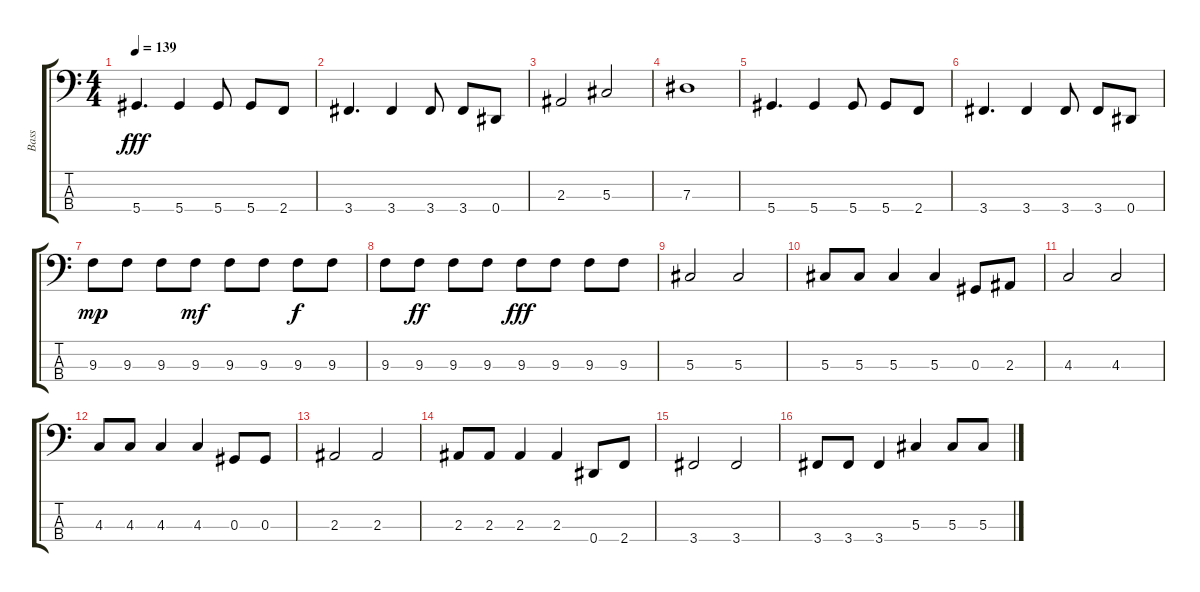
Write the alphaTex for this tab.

\track ("Bass" "Bass") {instrument electricbassfinger}
\staff {score tabs}
\tuning (Gb2 Db2 Ab1 Eb1) {hide}
\ts (4 4)
\tempo 139
\clef f4
\ks c
5.4.4{d dy fff} 5.4.4 5.4.8 5.4.8 2.4.8 |
3.4.4{d} 3.4.4 3.4.8 3.4.8 0.4.8 |
2.3.2 5.3.2 |
7.3.1 |
5.4.4{d} 5.4.4 5.4.8 5.4.8 2.4.8 |
3.4.4{d} 3.4.4 3.4.8 3.4.8 0.4.8 |
9.3.8{dy mp} 9.3.8 9.3.8 9.3.8{dy mf} 9.3.8 9.3.8 9.3.8{dy f} 9.3.8 |
9.3.8 9.3.8{dy ff} 9.3.8 9.3.8 9.3.8{dy fff} 9.3.8 9.3.8 9.3.8 |
5.3.2 5.3.2 |
5.3.8 5.3.8 5.3.4 5.3.4 0.3.8 2.3.8 |
4.3.2 4.3.2 |
4.3.8 4.3.8 4.3.4 4.3.4 0.3.8 0.3.8 |
2.3.2 2.3.2 |
2.3.8 2.3.8 2.3.4 2.3.4 0.4.8 2.4.8 |
3.4.2 3.4.2 |
3.4.8 3.4.8 3.4.4 5.3.4 5.3.8 5.3.8
